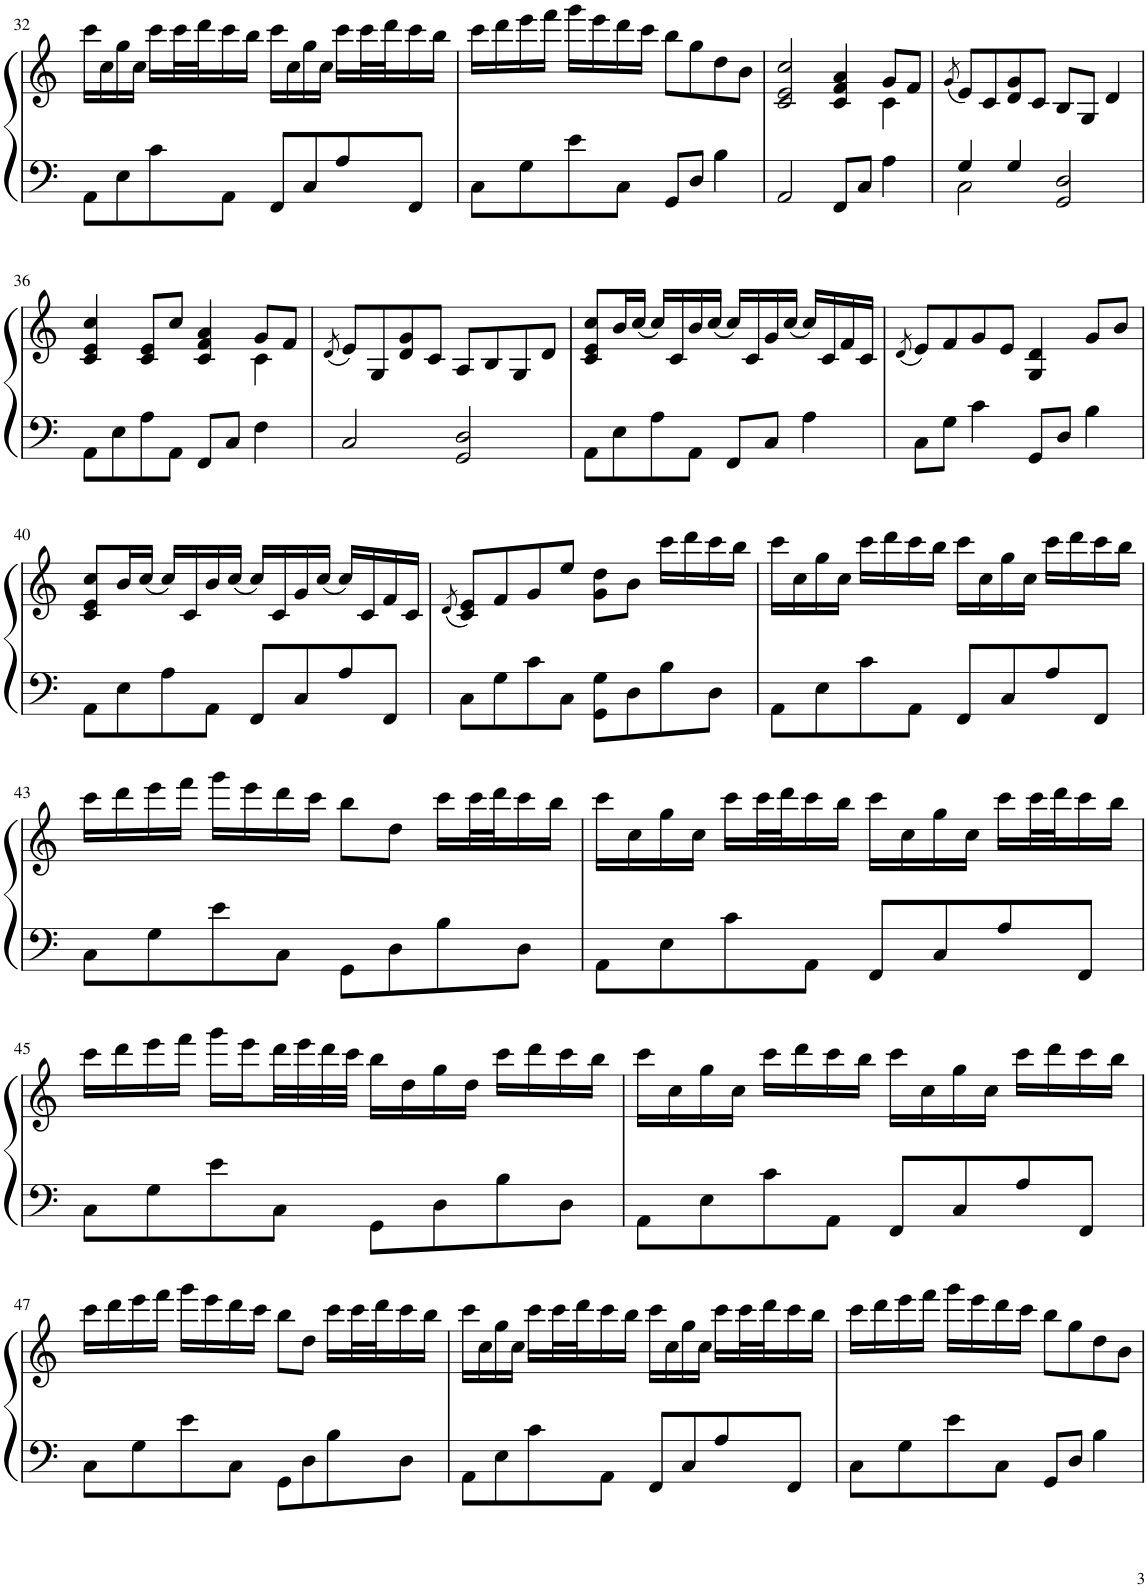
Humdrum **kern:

**kern	**kern
*part1	*part1
*staff2	*staff1
*I"Piano	*
*I'Pno.	*
!!LO:PB:g=z
*clefF4	*clefG2
*k[]	*k[]
*M4/4	*M4/4
=32	=32
8AA\L	16ccc\LL
.	16cc\
8E\	16gg\
.	16cc\JJ
8c\	16ccc\LL
.	32ccc\L
.	32ddd\J
8AA\J	16ccc\
.	16bb\JJ
8FF/L	16ccc\LL
.	16cc\
8C/	16gg\
.	16cc\JJ
8A/	16ccc\LL
.	32ccc\L
.	32ddd\J
8FF/J	16ccc\
.	16bb\JJ
=33	=33
8C\L	16ccc\LL
.	16ddd\
8G\	16eee\
.	16fff\JJ
8e\	16ggg\LL
.	16eee\
8C\J	16ddd\
.	16ccc\JJ
8GG/L	8bb\L
8D/J	8gg\
4B\	8dd\
.	8b\J
=34	=34
*	*^
2AA/	2c/ 2e/ 2cc/	2.ryy
8FF/L	4c/ 4f/ 4a/	.
8C/J	.	.
4A\	8g/L	4c\
.	8f/J	.
*	*v	*v
=35	=35
.	(8qg/
*^	*
4G/	2C\	8e/L)
.	.	8c/
4G/	.	8d/ 8g/
.	.	8c/J
2GG/ 2D/	2ryy	8B/L
.	.	8G/J
.	.	4d/
*v	*v	*
!!LO:LB:g=z
=36	=36
*	*^
8AA\L	4c/ 4e/ 4cc/	2.ryy
8E\	.	.
8A\	8c/ 8e/L	.
8AA\J	8cc/J	.
8FF/L	4c/ 4f/ 4a/	.
8C/J	.	.
4F\	8g/L	4c\
.	8f/J	.
*	*v	*v
=37	=37
.	(8qd/
2C/	8e/L)
.	8G/
.	8d/ 8g/
.	8c/J
2GG/ 2D/	8A/L
.	8B/
.	8G/
.	8d/J
=38	=38
8AA\L	8c/ 8e/ 8cc/L
8E\	16b/L
.	(16cc/JJ
8A\	16cc/LL)
.	16c/
8AA\J	16b/
.	(16cc/JJ
8FF/L	16cc/LL)
.	16c/
8C/J	16g/
.	(16cc/JJ
4A\	16cc/LL)
.	16c/
.	16f/
.	16c/JJ
=39	=39
.	(8qd/
8C\L	8e/L)
8G\J	8f/
4c\	8g/
.	8e/J
8GG/L	4G/ 4d/
8D/J	.
4B\	8g/L
.	8b/J
!!LO:LB:g=z
=40	=40
8AA\L	8c/ 8e/ 8cc/L
8E\	16b/L
.	(16cc/JJ
8A\	16cc/LL)
.	16c/
8AA\J	16b/
.	(16cc/JJ
8FF/L	16cc/LL)
.	16c/
8C/	16g/
.	(16cc/JJ
8A/	16cc/LL)
.	16c/
8FF/J	16f/
.	16c/JJ
=41	=41
.	(8qd/
8C\L	8c/ 8e/L)
8G\	8f/
8c\	8g/
8C\J	8ee/J
8GG\ 8G\L	8g\ 8dd\L
8D\	8b\J
8B\	16ccc\LL
.	16ddd\
8D\J	16ccc\
.	16bb\JJ
=42	=42
8AA\L	16ccc\LL
.	16cc\
8E\	16gg\
.	16cc\JJ
8c\	16ccc\LL
.	16ddd\
8AA\J	16ccc\
.	16bb\JJ
8FF/L	16ccc\LL
.	16cc\
8C/	16gg\
.	16cc\JJ
8A/	16ccc\LL
.	16ddd\
8FF/J	16ccc\
.	16bb\JJ
!!LO:LB:g=z
=43	=43
8C\L	16ccc\LL
.	16ddd\
8G\	16eee\
.	16fff\JJ
8e\	16ggg\LL
.	16eee\
8C\J	16ddd\
.	16ccc\JJ
8GG\L	8bb\L
8D\	8dd\J
8B\	16ccc\LL
.	32ccc\L
.	32ddd\J
8D\J	16ccc\
.	16bb\JJ
=44	=44
8AA\L	16ccc\LL
.	16cc\
8E\	16gg\
.	16cc\JJ
8c\	16ccc\LL
.	32ccc\L
.	32ddd\J
8AA\J	16ccc\
.	16bb\JJ
8FF/L	16ccc\LL
.	16cc\
8C/	16gg\
.	16cc\JJ
8A/	16ccc\LL
.	32ccc\L
.	32ddd\J
8FF/J	16ccc\
.	16bb\JJ
!!LO:LB:g=z
=45	=45
8C\L	16ccc\LL
.	16ddd\
8G\	16eee\
.	16fff\JJ
8e\	16ggg\LL
.	16eee\
8C\J	32ddd\L
.	32eee\
.	32ddd\
.	32ccc\JJJ
8GG\L	16bb\LL
.	16dd\
8D\	16gg\
.	16dd\JJ
8B\	16ccc\LL
.	16ddd\
8D\J	16ccc\
.	16bb\JJ
=46	=46
8AA\L	16ccc\LL
.	16cc\
8E\	16gg\
.	16cc\JJ
8c\	16ccc\LL
.	16ddd\
8AA\J	16ccc\
.	16bb\JJ
8FF/L	16ccc\LL
.	16cc\
8C/	16gg\
.	16cc\JJ
8A/	16ccc\LL
.	16ddd\
8FF/J	16ccc\
.	16bb\JJ
!!LO:LB:g=z
=47	=47
8C\L	16ccc\LL
.	16ddd\
8G\	16eee\
.	16fff\JJ
8e\	16ggg\LL
.	16eee\
8C\J	16ddd\
.	16ccc\JJ
8GG\L	8bb\L
8D\	8dd\J
8B\	16ccc\LL
.	32ccc\L
.	32ddd\J
8D\J	16ccc\
.	16bb\JJ
=48	=48
8AA\L	16ccc\LL
.	16cc\
8E\	16gg\
.	16cc\JJ
8c\	16ccc\LL
.	32ccc\L
.	32ddd\J
8AA\J	16ccc\
.	16bb\JJ
8FF/L	16ccc\LL
.	16cc\
8C/	16gg\
.	16cc\JJ
8A/	16ccc\LL
.	32ccc\L
.	32ddd\J
8FF/J	16ccc\
.	16bb\JJ
=49	=49
8C\L	16ccc\LL
.	16ddd\
8G\	16eee\
.	16fff\JJ
8e\	16ggg\LL
.	16eee\
8C\J	16ddd\
.	16ccc\JJ
8GG/L	8bb\L
8D/J	8gg\
4B\	8dd\
.	8b\J
=	=
*-	*-
